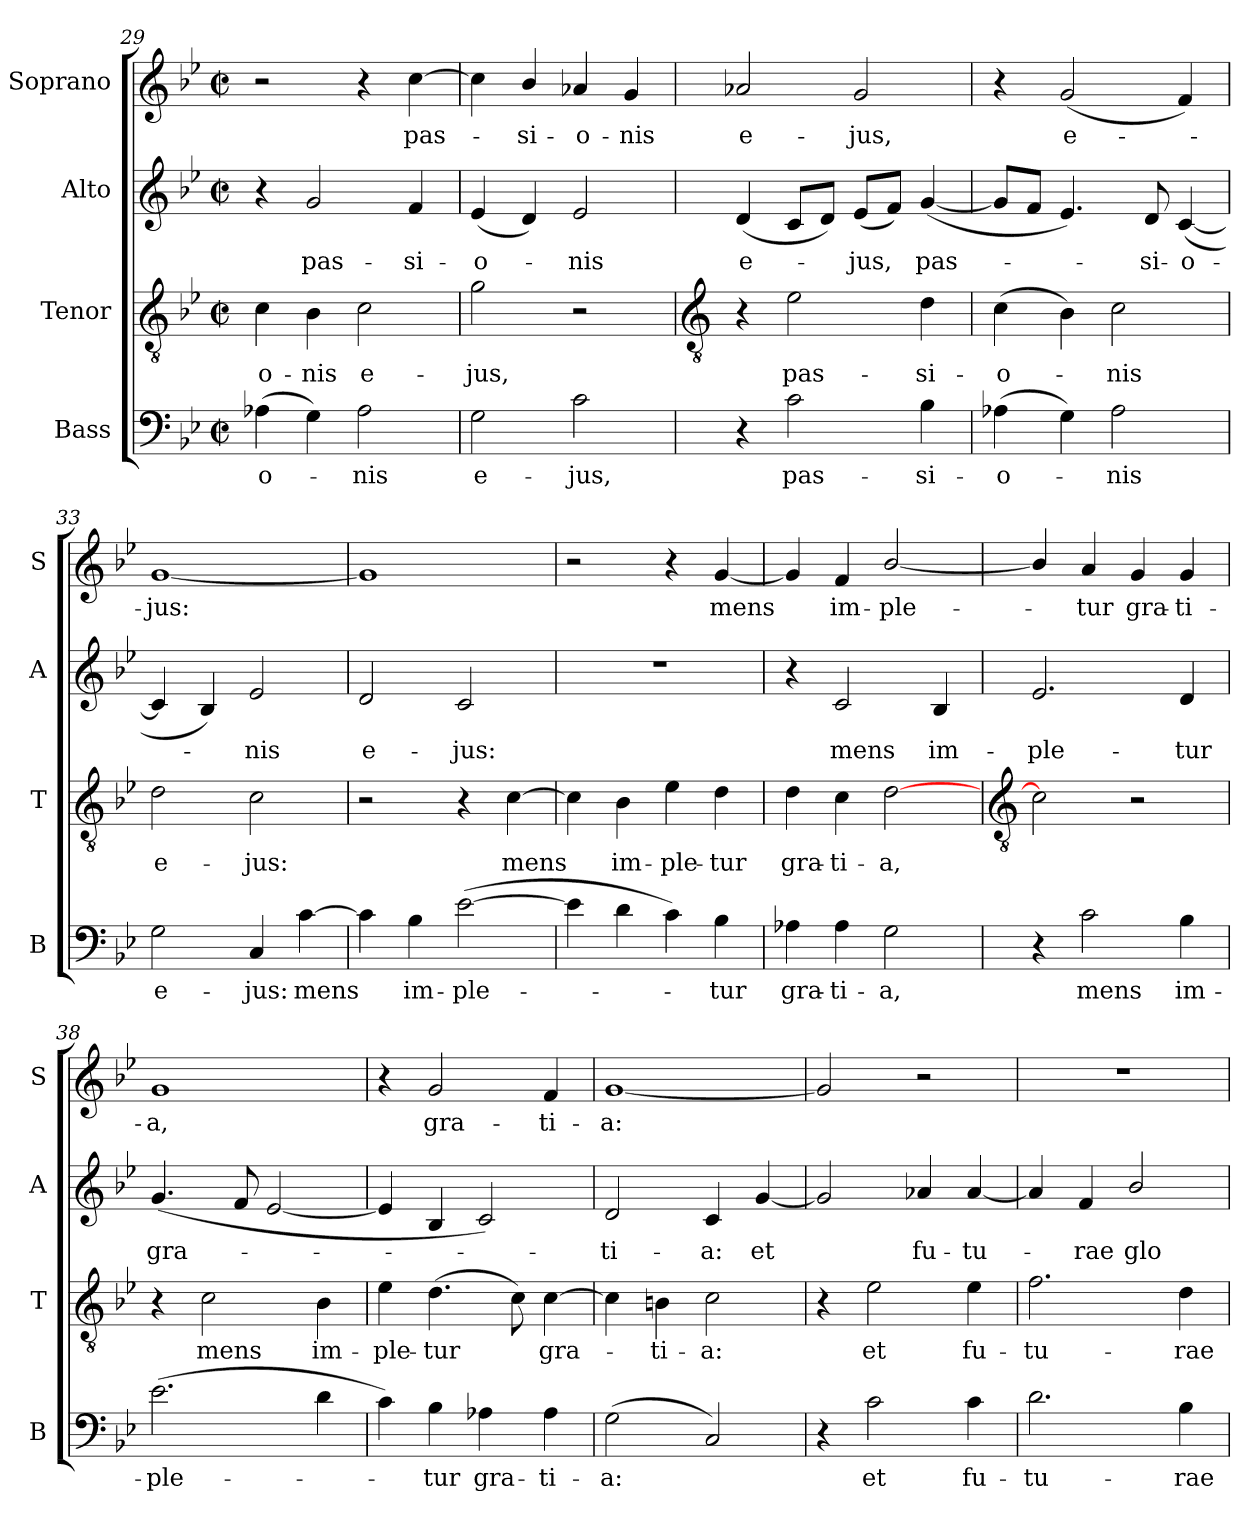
**kern	**text	**kern	**text	**kern	**text	**kern	**text
*part4	*part4	*part3	*part3	*part2	*part2	*part1	*part1
*staff4	*staff4	*staff3	*staff3	*staff2	*staff2	*staff1	*staff1
*I"Bass	*	*I"Tenor	*	*I"Alto	*	*I"Soprano	*
*I'B	*	*I'T	*	*I'A	*	*I'S	*
*clefF4	*	*clefGv2	*	*clefG2	*	*clefG2	*
*k[b-e-]	*	*k[b-e-]	*	*k[b-e-]	*	*k[b-e-]	*
*B-:	*	*B-:	*	*B-:	*	*B-:	*
*M2/2	*	*M2/2	*	*M2/2	*	*M2/2	*
*met(c|)	*	*met(c|)	*	*met(c|)	*	*met(c|)	*
=29	=29	=29	=29	=29	=29	=29	=29
!	!LO:LY:b	!	!LO:LY:b	!	!	!	!
(>4A-X	-o-	4c	-o-	4r	.	2r	.
!	!	!	!LO:LY:b	!	!LO:LY:b	!	!
4G)	.	4B-	-nis	2g	pas-	.	.
!	!LO:LY:b	!	!LO:LY:b	!	!	!	!
2A-	nis	2c	e-	.	.	4r	.
!	!	!	!	!	!LO:LY:b	!	!LO:LY:b
.	.	.	.	4f	-si-	[4cc	pas-
=30	=30	=30	=30	=30	=30	=30	=30
!	!LO:LY:b	!	!LO:LY:b	!	!LO:LY:b	!	!
2G	e-	2g	-jus,	(<4e-	-o-	4cc]	.
!	!	!	!	!	!	!	!LO:LY:b
.	.	.	.	4d)	.	4b-/	si-
!	!LO:LY:b	!	!	!	!LO:LY:b	!	!LO:LY:b
2c	-jus,	2r	.	2e-	nis	4a-X	-o-
!	!	!	!	!	!	!	!LO:LY:b
.	.	.	.	.	.	4g	-nis
!!LO:LB:g=z
=31	=31	=31	=31	=31	=31	=31	=31
*	*	*clefGv2	*	*	*	*	*
!	!	!	!	!	!LO:LY:b	!	!LO:LY:b
4r	.	4r	.	(<4d	e-	2a-X	e-
!	!LO:LY:b	!	!LO:LY:b	!	!	!	!
2c	pas-	2e-	pas-	8cL	.	.	.
.	.	.	.	8dJ)	.	.	.
!	!	!	!	!	!LO:LY:b	!	!LO:LY:b
.	.	.	.	(<8e-L	jus,	2g	-jus,
.	.	.	.	8fJ)	.	.	.
!	!LO:LY:b	!	!LO:LY:b	!	!LO:LY:b	!	!
4B-	-si-	4d	-si-	(<[4g	pas-	.	.
=32	=32	=32	=32	=32	=32	=32	=32
!	!LO:LY:b	!	!LO:LY:b	!	!	!	!
(>4A-X	-o-	(>4c	-o-	8gL]	.	4r	.
.	.	.	.	8fJ	.	.	.
!	!	!	!	!	!	!	!LO:LY:b
4G)	.	4B-)	.	4.e-)	.	(<2g	e-
!	!LO:LY:b	!	!LO:LY:b	!	!	!	!
2A-	nis	2c	nis	.	.	.	.
!	!	!	!	!	!LO:LY:b	!	!
.	.	.	.	8d	si-	.	.
!	!	!	!	!	!LO:LY:b	!	!
.	.	.	.	(<[4c	-o-	4f)	.
=33	=33	=33	=33	=33	=33	=33	=33
!	!LO:LY:b	!	!LO:LY:b	!	!	!	!LO:LY:b
2G	e-	2d	e-	4c]	.	[1g	jus:
.	.	.	.	4B-)	.	.	.
!	!LO:LY:b	!	!LO:LY:b	!	!LO:LY:b	!	!
4C	-jus:	2c	-jus:	2e-	nis	.	.
!	!LO:LY:b	!	!	!	!	!	!
[4c	mens	.	.	.	.	.	.
=34	=34	=34	=34	=34	=34	=34	=34
!	!	!	!	!	!LO:LY:b	!	!
4c]	.	2r	.	2d	e-	1g]	.
!	!LO:LY:b	!	!	!	!	!	!
4B-	im-	.	.	.	.	.	.
!	!LO:LY:b	!	!	!	!LO:LY:b	!	!
(>[2e-	-ple-	4r	.	2c	-jus:	.	.
!	!	!	!LO:LY:b	!	!	!	!
.	.	[4c	mens	.	.	.	.
=35	=35	=35	=35	=35	=35	=35	=35
4e-]	.	4c]	.	1r	.	2r	.
!	!	!	!LO:LY:b	!	!	!	!
4d	.	4B-	im-	.	.	.	.
!	!	!	!LO:LY:b	!	!	!	!
4c)	.	4e-	-ple-	.	.	4r	.
!	!LO:LY:b	!	!LO:LY:b	!	!	!	!LO:LY:b
4B-	tur	4d	-tur	.	.	[4g	mens
=36	=36	=36	=36	=36	=36	=36	=36
!	!LO:LY:b	!	!LO:LY:b	!	!	!	!
4A-X	gra-	4d	gra-	4r	.	4g]	.
!	!LO:LY:b	!	!LO:LY:b	!	!LO:LY:b	!	!LO:LY:b
4A-	-ti-	4c	-ti-	2c	mens	4f	im-
!	!LO:LY:b	!	!LO:LY:b	!	!	!	!LO:LY:b
2G	-a,	[2d	-a,	.	.	[2b-/	-ple-
!	!	!	!	!	!LO:LY:b	!	!
.	.	.	.	4B-	im-	.	.
!!LO:LB:g=z
=37	=37	=37	=37	=37	=37	=37	=37
*	*	*clefGv2	*	*	*	*	*
!	!	!	!	!	!LO:LY:b	!	!
4r	.	2c]	.	2.e-	-ple-	4b-/]	.
!	!LO:LY:b	!	!	!	!	!	!LO:LY:b
2c	mens	.	.	.	.	4a	tur
!	!	!	!	!	!	!	!LO:LY:b
.	.	2r	.	.	.	4g	gra-
!	!LO:LY:b	!	!	!	!LO:LY:b	!	!LO:LY:b
4B-	im-	.	.	4d	-tur	4g	-ti-
=38	=38	=38	=38	=38	=38	=38	=38
!	!LO:LY:b	!	!	!	!LO:LY:b	!	!LO:LY:b
(>2.e-	-ple-	4r	.	(<4.g	gra-	1g	-a,
!	!	!	!LO:LY:b	!	!	!	!
.	.	2c	mens	.	.	.	.
.	.	.	.	8f	.	.	.
.	.	.	.	[2e-	.	.	.
!	!	!	!LO:LY:b	!	!	!	!
4d	.	4B-	im-	.	.	.	.
=39	=39	=39	=39	=39	=39	=39	=39
!	!	!	!LO:LY:b	!	!	!	!
4c)	.	4e-	-ple-	4e-]	.	4r	.
!	!LO:LY:b	!	!LO:LY:b	!	!	!	!LO:LY:b
4B-	tur	(>4.d	-tur	4B-	.	2g	gra-
!	!LO:LY:b	!	!	!	!	!	!
4A-X	gra-	.	.	2c)	.	.	.
.	.	8c)	.	.	.	.	.
!	!LO:LY:b	!	!LO:LY:b	!	!	!	!LO:LY:b
4A-	-ti-	[4c	gra-	.	.	4f	-ti-
=40	=40	=40	=40	=40	=40	=40	=40
!	!LO:LY:b	!	!	!	!LO:LY:b	!	!LO:LY:b
(<2G	-a:	4c]	.	2d	ti-	[1g	-a:
!	!	!	!LO:LY:b	!	!	!	!
.	.	4Bn	ti-	.	.	.	.
!	!	!	!LO:LY:b	!	!LO:LY:b	!	!
2C)	.	2c	-a:	4c	-a:	.	.
!	!	!	!	!	!LO:LY:b	!	!
.	.	.	.	[4g	et	.	.
=41	=41	=41	=41	=41	=41	=41	=41
4r	.	4r	.	2g]	.	2g]	.
!	!LO:LY:b	!	!LO:LY:b	!	!	!	!
2c	et	2e-	et	.	.	.	.
!	!	!	!	!	!LO:LY:b	!	!
.	.	.	.	4a-X	fu-	2r	.
!	!LO:LY:b	!	!LO:LY:b	!	!LO:LY:b	!	!
4c	fu-	4e-	fu-	[4a-	-tu-	.	.
=42	=42	=42	=42	=42	=42	=42	=42
!	!LO:LY:b	!	!LO:LY:b	!	!	!	!
2.d	-tu-	2.f	-tu-	4a-]	.	1r	.
!	!	!	!	!	!LO:LY:b	!	!
.	.	.	.	4f	rae	.	.
!	!	!	!	!	!LO:LY:b	!	!
.	.	.	.	2b-/	glo-	.	.
!	!LO:LY:b	!	!LO:LY:b	!	!	!	!
4B-	-rae	4d	-rae	.	.	.	.
=	=	=	=	=	=	=	=
*-	*-	*-	*-	*-	*-	*-	*-
